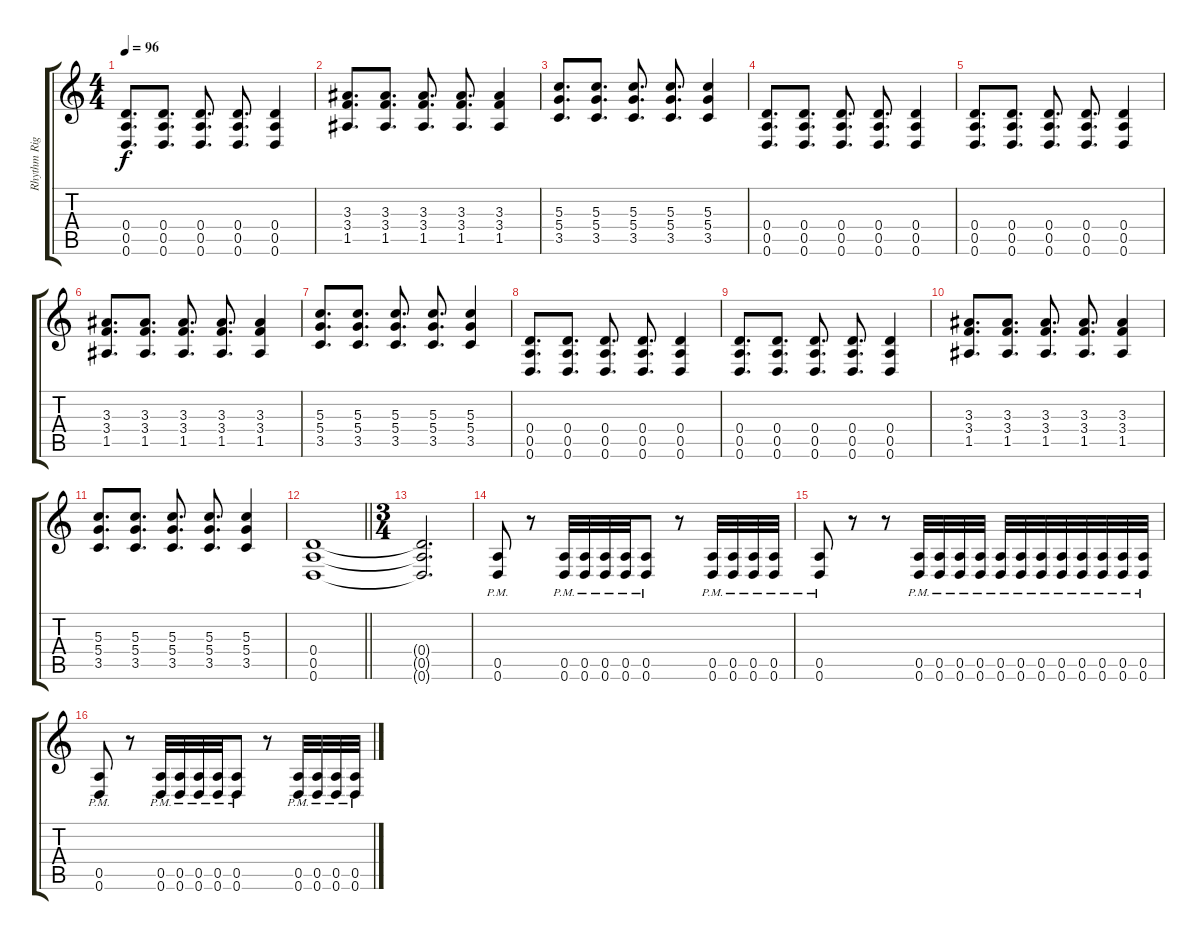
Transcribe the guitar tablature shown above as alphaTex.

\track ("Rhythm Right" "Rhythm Rig") {instrument distortionguitar}
\staff {score tabs}
\tuning (E4 B3 G3 D3 A2 D2) {hide}
\ts (4 4)
\tempo 96
\clef g2
\ks c
(0.4 0.5 0.6).8{d dy f} (0.4 0.5 0.6).8{d} (0.4 0.5 0.6).8{d} (0.4 0.5 0.6).8{d} (0.4 0.5 0.6).4 |
(3.3 3.4 1.5).8{d} (3.3 3.4 1.5).8{d} (3.3 3.4 1.5).8{d} (3.3 3.4 1.5).8{d} (3.3 3.4 1.5).4 |
(5.3 5.4 3.5).8{d} (5.3 5.4 3.5).8{d} (5.3 5.4 3.5).8{d} (5.3 5.4 3.5).8{d} (5.3 5.4 3.5).4 |
(0.4 0.5 0.6).8{d} (0.4 0.5 0.6).8{d} (0.4 0.5 0.6).8{d} (0.4 0.5 0.6).8{d} (0.4 0.5 0.6).4 |
(0.4 0.5 0.6).8{d} (0.4 0.5 0.6).8{d} (0.4 0.5 0.6).8{d} (0.4 0.5 0.6).8{d} (0.4 0.5 0.6).4 |
(3.3 3.4 1.5).8{d} (3.3 3.4 1.5).8{d} (3.3 3.4 1.5).8{d} (3.3 3.4 1.5).8{d} (3.3 3.4 1.5).4 |
(5.3 5.4 3.5).8{d} (5.3 5.4 3.5).8{d} (5.3 5.4 3.5).8{d} (5.3 5.4 3.5).8{d} (5.3 5.4 3.5).4 |
(0.4 0.5 0.6).8{d} (0.4 0.5 0.6).8{d} (0.4 0.5 0.6).8{d} (0.4 0.5 0.6).8{d} (0.4 0.5 0.6).4 |
(0.4 0.5 0.6).8{d} (0.4 0.5 0.6).8{d} (0.4 0.5 0.6).8{d} (0.4 0.5 0.6).8{d} (0.4 0.5 0.6).4 |
(3.3 3.4 1.5).8{d} (3.3 3.4 1.5).8{d} (3.3 3.4 1.5).8{d} (3.3 3.4 1.5).8{d} (3.3 3.4 1.5).4 |
(5.3 5.4 3.5).8{d} (5.3 5.4 3.5).8{d} (5.3 5.4 3.5).8{d} (5.3 5.4 3.5).8{d} (5.3 5.4 3.5).4 |
\barLineRight lightlight
(0.4 0.5 0.6).1 |
\ts (3 4)
(0.4{t} 0.5{t} 0.6{t}).2{d} |
(0.5{pm} 0.6{pm}).8{volume 15} r.8 (0.5{pm} 0.6{pm}).32 (0.5{pm} 0.6{pm}).32 (0.5{pm} 0.6{pm}).32 (0.5{pm} 0.6{pm}).32 (0.5{pm} 0.6{pm}).8 r.8 (0.5{pm} 0.6{pm}).32 (0.5{pm} 0.6{pm}).32 (0.5{pm} 0.6{pm}).32 (0.5{pm} 0.6{pm}).32 |
(0.5{pm} 0.6{pm}).8 r.8 r.8 (0.5{pm} 0.6{pm}).32 (0.5{pm} 0.6{pm}).32 (0.5{pm} 0.6{pm}).32 (0.5{pm} 0.6{pm}).32 (0.5{pm} 0.6{pm}).32 (0.5{pm} 0.6{pm}).32 (0.5{pm} 0.6{pm}).32 (0.5{pm} 0.6{pm}).32 (0.5{pm} 0.6{pm}).32 (0.5{pm} 0.6{pm}).32 (0.5{pm} 0.6{pm}).32 (0.5{pm} 0.6{pm}).32 |
(0.5{pm} 0.6{pm}).8 r.8 (0.5{pm} 0.6{pm}).32 (0.5{pm} 0.6{pm}).32 (0.5{pm} 0.6{pm}).32 (0.5{pm} 0.6{pm}).32 (0.5{pm} 0.6{pm}).8 r.8 (0.5{pm} 0.6{pm}).32 (0.5{pm} 0.6{pm}).32 (0.5{pm} 0.6{pm}).32 (0.5{pm} 0.6{pm}).32
